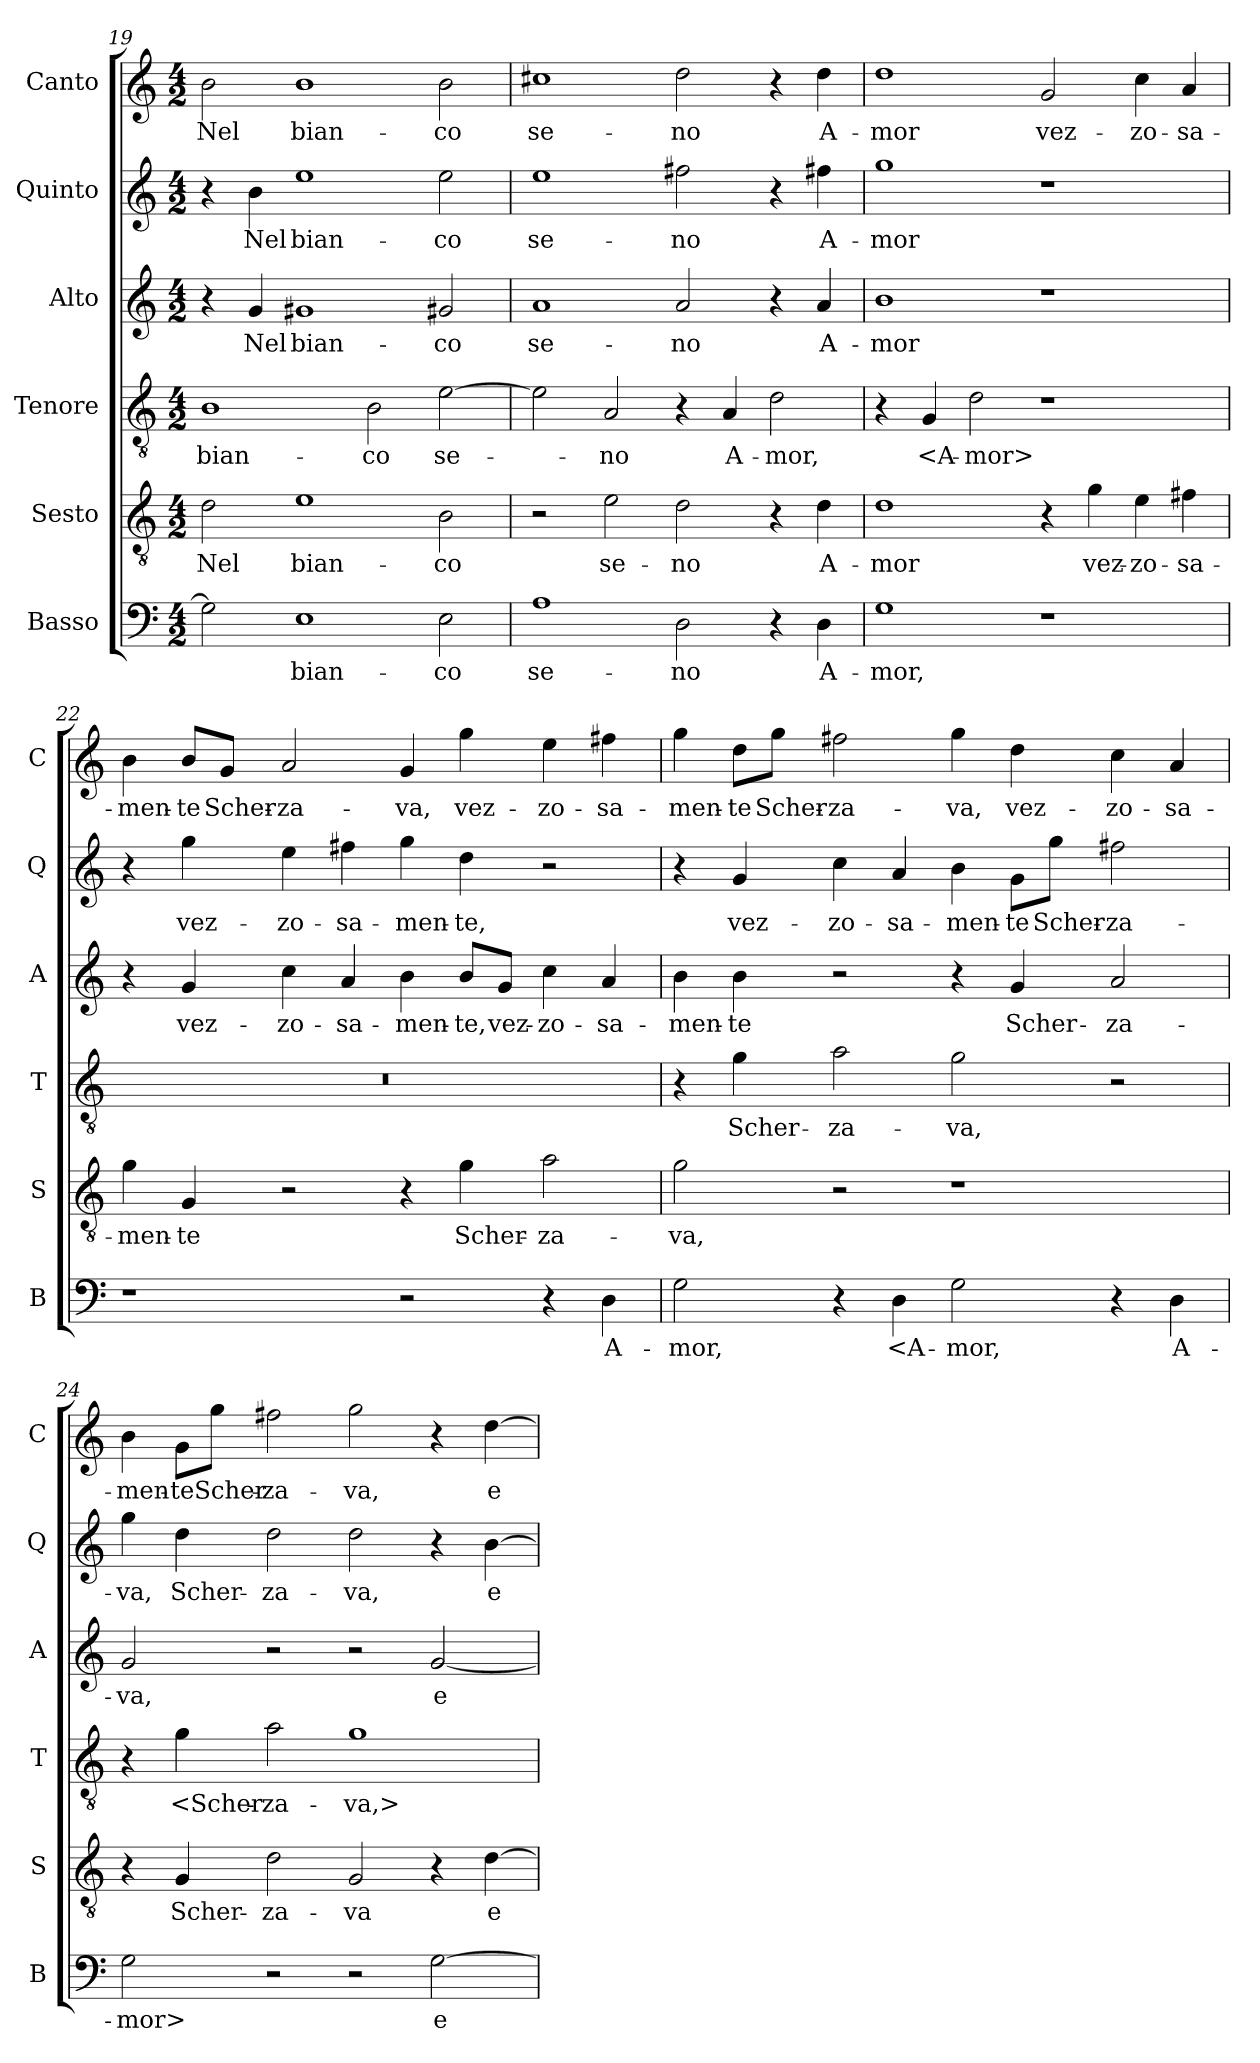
**kern	**text	**kern	**text	**kern	**text	**kern	**text	**kern	**text	**kern	**text
*part6	*part6	*part5	*part5	*part4	*part4	*part3	*part3	*part2	*part2	*part1	*part1
*staff6	*staff6	*staff5	*staff5	*staff4	*staff4	*staff3	*staff3	*staff2	*staff2	*staff1	*staff1
*I"Basso	*	*I"Sesto	*	*I"Tenore	*	*I"Alto	*	*I"Quinto	*	*I"Canto	*
*I'B	*	*I'S	*	*I'T	*	*I'A	*	*I'Q	*	*I'C	*
*clefF4	*	*clefGv2	*	*clefGv2	*	*clefG2	*	*clefG2	*	*clefG2	*
*k[]	*	*k[]	*	*k[]	*	*k[]	*	*k[]	*	*k[]	*
*a:	*	*a:	*	*a:	*	*a:	*	*a:	*	*a:	*
*M4/2	*	*M4/2	*	*M4/2	*	*M4/2	*	*M4/2	*	*M4/2	*
=19	=19	=19	=19	=19	=19	=19	=19	=19	=19	=19	=19
2G]	.	2d	Nel	1B	bian-	4r	.	4r	.	2b	Nel
.	.	.	.	.	.	4g	Nel	4b	Nel	.	.
1E	bian-	1e	bian-	.	.	1g#X	bian-	1ee	bian-	1b	bian-
.	.	.	.	2B	-co	.	.	.	.	.	.
2E	-co	2B	-co	[2e	se-	2g#X	-co	2ee	-co	2b	-co
=20	=20	=20	=20	=20	=20	=20	=20	=20	=20	=20	=20
1A	se-	2r	.	2e]	.	1a	se-	1ee	se-	1cc#X	se-
.	.	2e	se-	2A	-no	.	.	.	.	.	.
2D	-no	2d	-no	4r	.	2a	-no	2ff#X	-no	2dd	-no
.	.	.	.	4A	A-	.	.	.	.	.	.
4r	.	4r	.	2d	-mor,	4r	.	4r	.	4r	.
4D	A-	4d	A-	.	.	4a	A-	4ff#X	A-	4dd	A-
=21	=21	=21	=21	=21	=21	=21	=21	=21	=21	=21	=21
1G	-mor,	1d	-mor	4r	.	1b	-mor	1gg	-mor	1dd	-mor
.	.	.	.	4G	<A-	.	.	.	.	.	.
.	.	.	.	2d	-mor>	.	.	.	.	.	.
1r	.	4r	.	1r	.	1r	.	1r	.	2g	vez-
.	.	4g	vez-	.	.	.	.	.	.	.	.
.	.	4e	-zo-	.	.	.	.	.	.	4cc	-zo-
.	.	4f#X	-sa-	.	.	.	.	.	.	4a	-sa-
=22	=22	=22	=22	=22	=22	=22	=22	=22	=22	=22	=22
1r	.	4g	-men-	0r	.	4r	.	4r	.	4b	-men-
.	.	4G	-te	.	.	4g	vez-	4gg	vez-	8b/L	-te
.	.	.	.	.	.	.	.	.	.	8g/J	Scher-
.	.	2r	.	.	.	4cc	-zo-	4ee	-zo-	2a	-za-
.	.	.	.	.	.	4a	-sa-	4ff#X	-sa-	.	.
2r	.	4r	.	.	.	4b	-men-	4gg	-men-	4g	-va,
.	.	4g	Scher-	.	.	8b/L	-te,	4dd	-te,	4gg	vez-
.	.	.	.	.	.	8g/J	vez-	.	.	.	.
4r	.	2a	-za-	.	.	4cc	-zo-	2r	.	4ee	-zo-
4D	A-	.	.	.	.	4a	-sa-	.	.	4ff#X	-sa-
=23	=23	=23	=23	=23	=23	=23	=23	=23	=23	=23	=23
2G	-mor,	2g	-va,	4r	.	4b	-men-	4r	.	4gg	-men-
.	.	.	.	4g	Scher-	4b	-te	4g	vez-	8dd\L	-te
.	.	.	.	.	.	.	.	.	.	8gg\J	Scher-
4r	.	2r	.	2a	-za-	2r	.	4cc	-zo-	2ff#X	-za-
4D	<A-	.	.	.	.	.	.	4a	-sa-	.	.
2G	-mor,	1r	.	2g	-va,	4r	.	4b	-men-	4gg	-va,
.	.	.	.	.	.	4g	Scher-	8g\L	-te	4dd	vez-
.	.	.	.	.	.	.	.	8gg\J	Scher-	.	.
4r	.	.	.	2r	.	2a	-za-	2ff#X	-za-	4cc	-zo-
4D	A-	.	.	.	.	.	.	.	.	4a	-sa-
=24	=24	=24	=24	=24	=24	=24	=24	=24	=24	=24	=24
2G	-mor>	4r	.	4r	.	2g	-va,	4gg	-va,	4b	-men-
.	.	4G	Scher-	4g	<Scher-	.	.	4dd	Scher-	8g\L	-te
.	.	.	.	.	.	.	.	.	.	8gg\J	Scher-
2r	.	2d	-za-	2a	-za-	2r	.	2dd	-za-	2ff#X	-za-
2r	.	2G	-va	1g	-va,>	2r	.	2dd	-va,	2gg	-va,
[2G	e	4r	.	.	.	[2g	e	4r	.	4r	.
.	.	[4d	e	.	.	.	.	[4b	e	[4dd	e
=	=	=	=	=	=	=	=	=	=	=	=
*-	*-	*-	*-	*-	*-	*-	*-	*-	*-	*-	*-
